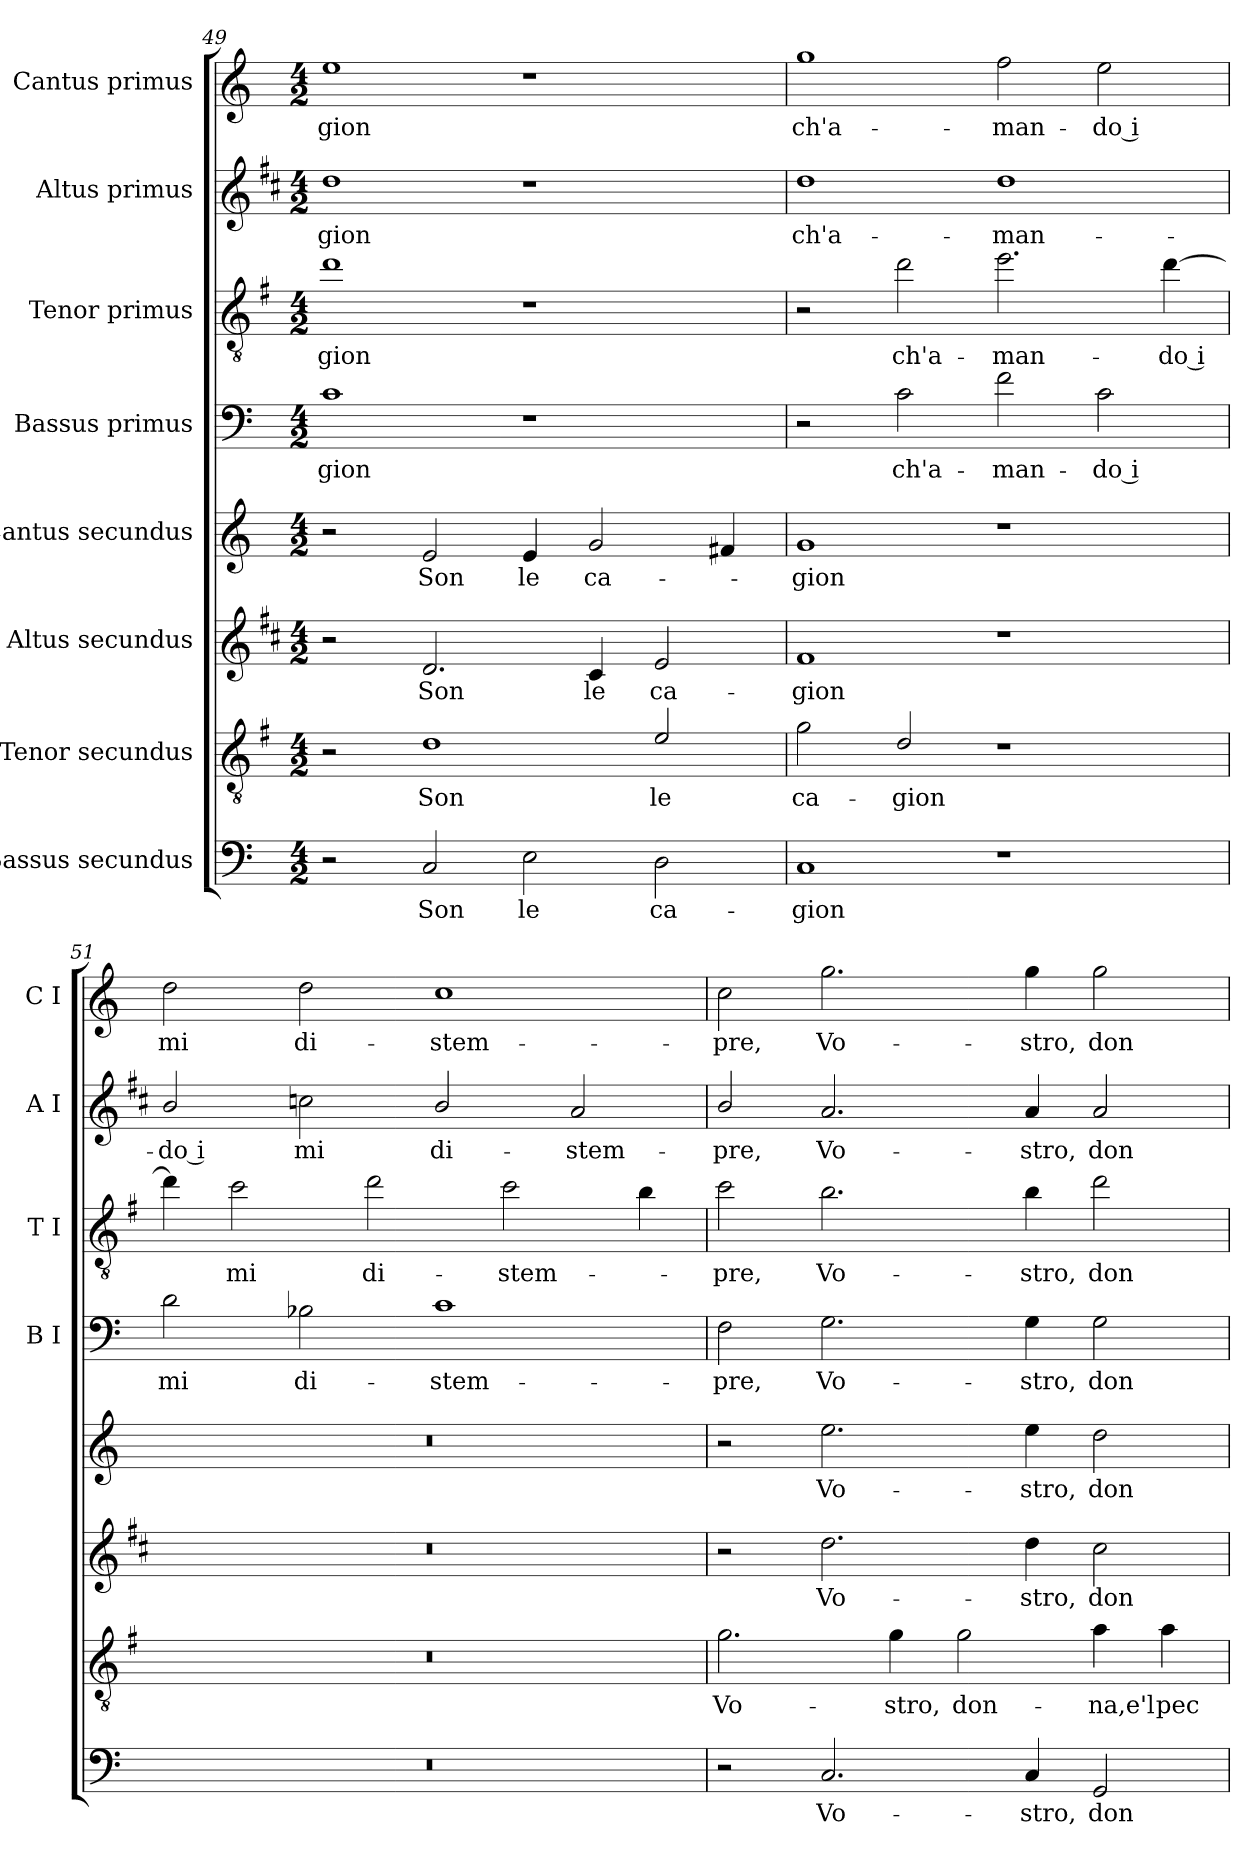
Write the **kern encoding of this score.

**kern	**text	**kern	**text	**kern	**text	**kern	**text	**kern	**text	**kern	**text	**kern	**text	**kern	**text
*part8	*part8	*part7	*part7	*part6	*part6	*part5	*part5	*part4	*part4	*part3	*part3	*part2	*part2	*part1	*part1
*staff8	*staff8	*staff7	*staff7	*staff6	*staff6	*staff5	*staff5	*staff4	*staff4	*staff3	*staff3	*staff2	*staff2	*staff1	*staff1
*I"Bassus secundus	*	*I"Tenor secundus	*	*I"Altus secundus	*	*I"Cantus secundus	*	*I"Bassus primus	*	*I"Tenor primus	*	*I"Altus primus	*	*I"Cantus primus	*
*	*	*	*	*	*	*	*	*I'B I	*	*I'T I	*	*I'A I	*	*I'C I	*
*clefF4	*	*clefGv2	*	*clefG2	*	*clefG2	*	*clefF4	*	*clefGv2	*	*clefG2	*	*clefG2	*
*	*	*ITrd4c7	*	*ITrd1c2	*	*	*	*	*	*ITrd4c7	*	*ITrd1c2	*	*	*
*k[]	*	*k[]	*	*k[]	*	*k[]	*	*k[]	*	*k[]	*	*k[]	*	*k[]	*
*C:	*	*C:	*	*C:	*	*C:	*	*C:	*	*C:	*	*C:	*	*C:	*
*M4/2	*	*M4/2	*	*M4/2	*	*M4/2	*	*M4/2	*	*M4/2	*	*M4/2	*	*M4/2	*
=49	=49	=49	=49	=49	=49	=49	=49	=49	=49	=49	=49	=49	=49	=49	=49
!	!	!	!	!	!	!	!	!	!LO:LY:b	!	!LO:LY:b	!	!LO:LY:b	!	!LO:LY:b
2r	.	2r	.	2r	.	2r	.	1c	-gion	1g	-gion	1cc	-gion	1ee	-gion
!	!LO:LY:b	!	!LO:LY:b	!	!LO:LY:b	!	!LO:LY:b	!	!	!	!	!	!	!	!
2C/	Son	1G	Son	2.c/	Son	2e/	Son	.	.	.	.	.	.	.	.
!	!LO:LY:b	!	!	!	!	!	!LO:LY:b	!	!	!	!	!	!	!	!
2E\	le	.	.	.	.	4e/	le	1r	.	1r	.	1r	.	1r	.
!	!	!	!	!	!LO:LY:b	!	!LO:LY:b	!	!	!	!	!	!	!	!
.	.	.	.	4B/	le	2g/	ca-	.	.	.	.	.	.	.	.
!	!LO:LY:b	!	!LO:LY:b	!	!LO:LY:b	!	!	!	!	!	!	!	!	!	!
2D\	ca-	2A/	le	2d/	ca-	.	.	.	.	.	.	.	.	.	.
.	.	.	.	.	.	4f#X/	.	.	.	.	.	.	.	.	.
!!LO:LB:g=z
=50	=50	=50	=50	=50	=50	=50	=50	=50	=50	=50	=50	=50	=50	=50	=50
!	!LO:LY:b	!	!LO:LY:b	!	!LO:LY:b	!	!LO:LY:b	!	!	!	!	!	!LO:LY:b	!	!LO:LY:b
1C	-gion	2c\	ca-	1e	-gion	1g	-gion	2r	.	2r	.	1cc	ch'a-	1gg	ch'a-
!	!	!	!LO:LY:b	!	!	!	!	!	!LO:LY:b	!	!LO:LY:b	!	!	!	!
.	.	2G/	-gion	.	.	.	.	2c\	ch'a-	2g\	ch'a-	.	.	.	.
!	!	!	!	!	!	!	!	!	!LO:LY:b	!	!LO:LY:b	!	!LO:LY:b	!	!LO:LY:b
1r	.	1r	.	1r	.	1r	.	2f\	-man-	2.a\	-man-	1cc	-man-	2ff\	-man-
!	!	!	!	!	!	!	!	!	!LO:LY:b	!	!	!	!	!	!LO:LY:b
.	.	.	.	.	.	.	.	2c\	-do i	.	.	.	.	2ee\	-do i
!	!	!	!	!	!	!	!	!	!	!	!LO:LY:b	!	!	!	!
.	.	.	.	.	.	.	.	.	.	[4g\	-do i	.	.	.	.
=51	=51	=51	=51	=51	=51	=51	=51	=51	=51	=51	=51	=51	=51	=51	=51
!	!	!	!	!	!	!	!	!	!LO:LY:b	!	!	!	!LO:LY:b	!	!LO:LY:b
0r	.	0r	.	0r	.	0r	.	2d\	mi	4g\]	.	2a/	-do i	2dd\	mi
!	!	!	!	!	!	!	!	!	!	!	!LO:LY:b	!	!	!	!
.	.	.	.	.	.	.	.	.	.	2f\	mi	.	.	.	.
!	!	!	!	!	!	!	!	!	!LO:LY:b	!	!	!	!LO:LY:b	!	!LO:LY:b
.	.	.	.	.	.	.	.	2B-X\	di-	.	.	2b-X\	mi	2dd\	di-
!	!	!	!	!	!	!	!	!	!	!	!LO:LY:b	!	!	!	!
.	.	.	.	.	.	.	.	.	.	2g\	di-	.	.	.	.
!	!	!	!	!	!	!	!	!	!LO:LY:b	!	!	!	!LO:LY:b	!	!LO:LY:b
.	.	.	.	.	.	.	.	1c	-stem-	.	.	2a/	di-	1cc	-stem-
!	!	!	!	!	!	!	!	!	!	!	!LO:LY:b	!	!	!	!
.	.	.	.	.	.	.	.	.	.	2f\	-stem-	.	.	.	.
!	!	!	!	!	!	!	!	!	!	!	!	!	!LO:LY:b	!	!
.	.	.	.	.	.	.	.	.	.	.	.	2g/	-stem-	.	.
.	.	.	.	.	.	.	.	.	.	4e\	.	.	.	.	.
=52	=52	=52	=52	=52	=52	=52	=52	=52	=52	=52	=52	=52	=52	=52	=52
!	!	!	!LO:LY:b	!	!	!	!	!	!LO:LY:b	!	!LO:LY:b	!	!LO:LY:b	!	!LO:LY:b
2r	.	2.c\	Vo-	2r	.	2r	.	2F\	-pre,	2f\	-pre,	2a/	-pre,	2cc\	-pre,
!	!LO:LY:b	!	!	!	!LO:LY:b	!	!LO:LY:b	!	!LO:LY:b	!	!LO:LY:b	!	!LO:LY:b	!	!LO:LY:b
2.C/	Vo-	.	.	2.cc\	Vo-	2.ee\	Vo-	2.G\	Vo-	2.e\	Vo-	2.g/	Vo-	2.gg\	Vo-
!	!	!	!LO:LY:b	!	!	!	!	!	!	!	!	!	!	!	!
.	.	4c\	-stro,	.	.	.	.	.	.	.	.	.	.	.	.
!	!	!	!LO:LY:b	!	!	!	!	!	!	!	!	!	!	!	!
.	.	2c\	don-	.	.	.	.	.	.	.	.	.	.	.	.
!	!LO:LY:b	!	!	!	!LO:LY:b	!	!LO:LY:b	!	!LO:LY:b	!	!LO:LY:b	!	!LO:LY:b	!	!LO:LY:b
4C/	-stro,	.	.	4cc\	-stro,	4ee\	-stro,	4G\	-stro,	4e\	-stro,	4g/	-stro,	4gg\	-stro,
!	!LO:LY:b	!	!LO:LY:b	!	!LO:LY:b	!	!LO:LY:b	!	!LO:LY:b	!	!LO:LY:b	!	!LO:LY:b	!	!LO:LY:b
2GG/	don-	4d\	-na,e'l	2b\	don-	2dd\	don-	2G\	don-	2g\	don-	2g/	don-	2gg\	don-
!	!	!	!LO:LY:b	!	!	!	!	!	!	!	!	!	!	!	!
.	.	4d\	pec-	.	.	.	.	.	.	.	.	.	.	.	.
=	=	=	=	=	=	=	=	=	=	=	=	=	=	=	=
*-	*-	*-	*-	*-	*-	*-	*-	*-	*-	*-	*-	*-	*-	*-	*-
